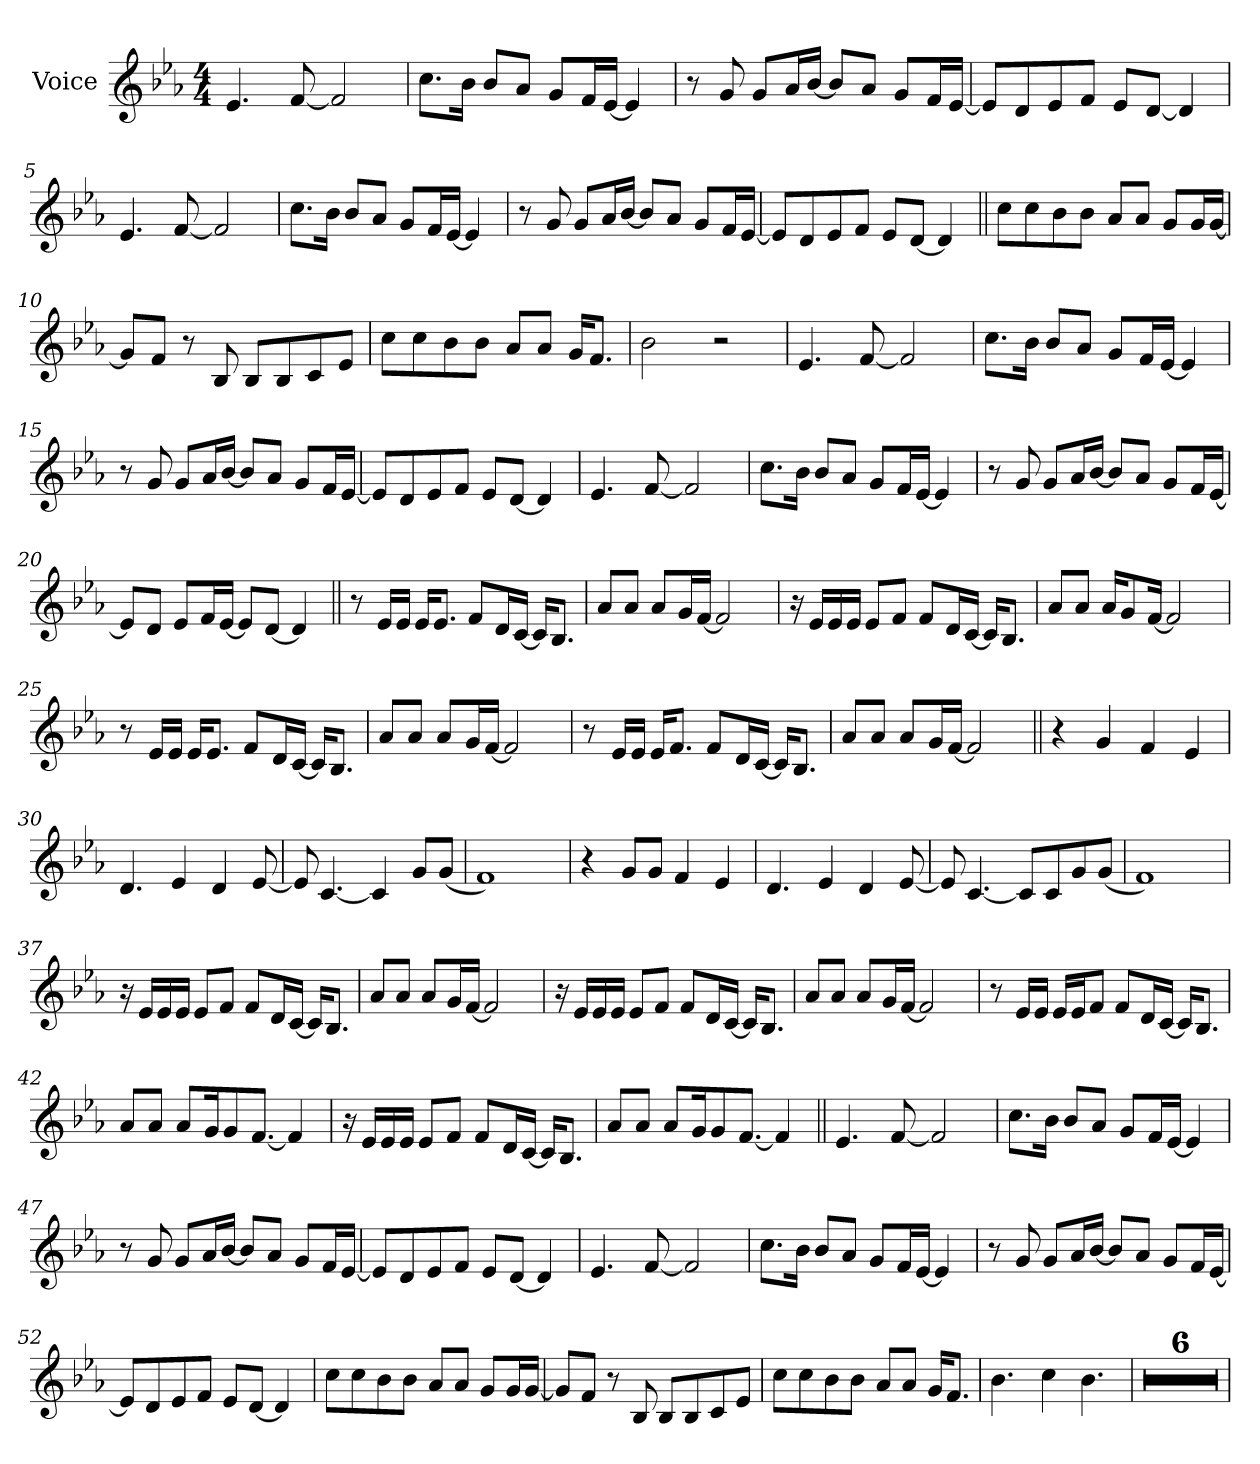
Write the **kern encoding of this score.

**kern
*part1
*staff1
*I"Voice
*I'Vc.
*clefG2
*k[b-e-a-]
*M4/4
=1
4.e-
[8f
2f]
=2
8.ccL
16b-Jk
8b-L
8a-J
8gL
16fL
[16e-JJ
4e-]
=3
8r
8g
8gL
16a-L
[16b-JJ
8b-L]
8a-J
8gL
16fL
[16e-JJ
=4
8e-L]
8d
8e-
8fJ
8e-L
[8dJ
4d]
=5
4.e-
[8f
2f]
=6
8.ccL
16b-Jk
8b-L
8a-J
8gL
16fL
[16e-JJ
4e-]
=7
8r
8g
8gL
16a-L
[16b-JJ
8b-L]
8a-J
8gL
16fL
[16e-JJ
=8
8e-L]
8d
8e-
8fJ
8e-L
[8dJ
4d]
=9||
8ccL
8cc
8b-
8b-J
8a-L
8a-J
8gL
16gL
[16gJJ
=10
8gL]
8fJ
8r
8B-
8B-L
8B-
8c
8e-J
=11
8ccL
8cc
8b-
8b-J
8a-L
8a-J
16gKL
8.fJ
=12
2b-
2r
=13
4.e-
[8f
2f]
=14
8.ccL
16b-Jk
8b-L
8a-J
8gL
16fL
[16e-JJ
4e-]
=15
8r
8g
8gL
16a-L
[16b-JJ
8b-L]
8a-J
8gL
16fL
[16e-JJ
=16
8e-L]
8d
8e-
8fJ
8e-L
[8dJ
4d]
=17
4.e-
[8f
2f]
=18
8.ccL
16b-Jk
8b-L
8a-J
8gL
16fL
[16e-JJ
4e-]
=19
8r
8g
8gL
16a-L
[16b-JJ
8b-L]
8a-J
8gL
16fL
[16e-JJ
=20
8e-L]
8dJ
8e-L
16fL
[16e-JJ
8e-L]
[8dJ
4d]
=21||
8r
16e-LL
16e-JJ
16e-KL
8.e-J
8fL
16dL
[16cJJ
16cKL]
8.B-J
=22
8a-L
8a-J
8a-L
16gL
[16fJJ
2f]
=23
16r
16e-LL
16e-
16e-JJ
8e-L
8fJ
8fL
16dL
[16cJJ
16cKL]
8.B-J
=24
8a-L
8a-J
16a-KL
8g
[16fJk
2f]
=25
8r
16e-LL
16e-JJ
16e-KL
8.e-J
8fL
16dL
[16cJJ
16cKL]
8.B-J
=26
8a-L
8a-J
8a-L
16gL
[16fJJ
2f]
=27
8r
16e-LL
16e-JJ
16e-KL
8.fJ
8fL
16dL
[16cJJ
16cKL]
8.B-J
=28
8a-L
8a-J
8a-L
16gL
[16fJJ
2f]
=29||
4r
4g
4f
4e-
=30
4.d
4e-
4d
[8e-
=31
8e-]
[4.c
4c]
8gL
(<8gJ
=32
1f)
=33
4r
8gL
8gJ
4f
4e-
=34
4.d
4e-
4d
[8e-
=35
8e-]
[4.c
8cL]
8c
8g
(<8gJ
=36
1f)
=37
16r
16e-LL
16e-
16e-JJ
8e-L
8fJ
8fL
16dL
[16cJJ
16cKL]
8.B-J
=38
8a-L
8a-J
8a-L
16gL
[16fJJ
2f]
=39
16r
16e-LL
16e-
16e-JJ
8e-L
8fJ
8fL
16dL
[16cJJ
16cKL]
8.B-J
=40
8a-L
8a-J
8a-L
16gL
[16fJJ
2f]
=41
8r
16e-LL
16e-JJ
16e-LL
16e-J
8fJ
8fL
16dL
[16cJJ
16cKL]
8.B-J
=42
8a-L
8a-J
8a-L
16gK
8g
[8.fJ
4f]
=43
16r
16e-LL
16e-
16e-JJ
8e-L
8fJ
8fL
16dL
[16cJJ
16cKL]
8.B-J
=44
8a-L
8a-J
8a-L
16gK
8g
[8.fJ
4f]
=45||
4.e-
[8f
2f]
=46
8.ccL
16b-Jk
8b-L
8a-J
8gL
16fL
[16e-JJ
4e-]
=47
8r
8g
8gL
16a-L
[16b-JJ
8b-L]
8a-J
8gL
16fL
[16e-JJ
=48
8e-L]
8d
8e-
8fJ
8e-L
[8dJ
4d]
=49
4.e-
[8f
2f]
=50
8.ccL
16b-Jk
8b-L
8a-J
8gL
16fL
[16e-JJ
4e-]
=51
8r
8g
8gL
16a-L
[16b-JJ
8b-L]
8a-J
8gL
16fL
[16e-JJ
=52
8e-L]
8d
8e-
8fJ
8e-L
[8dJ
4d]
=53
8ccL
8cc
8b-
8b-J
8a-L
8a-J
8gL
16gL
[16gJJ
=54
8gL]
8fJ
8r
8B-
8B-L
8B-
8c
8e-J
=55
8ccL
8cc
8b-
8b-J
8a-L
8a-J
16gKL
8.fJ
=56
4.b-
4cc
4.b-
=57
1r
=58
1r
=59
1r
=60
1r
=61
1r
=62
1r
=
*-
